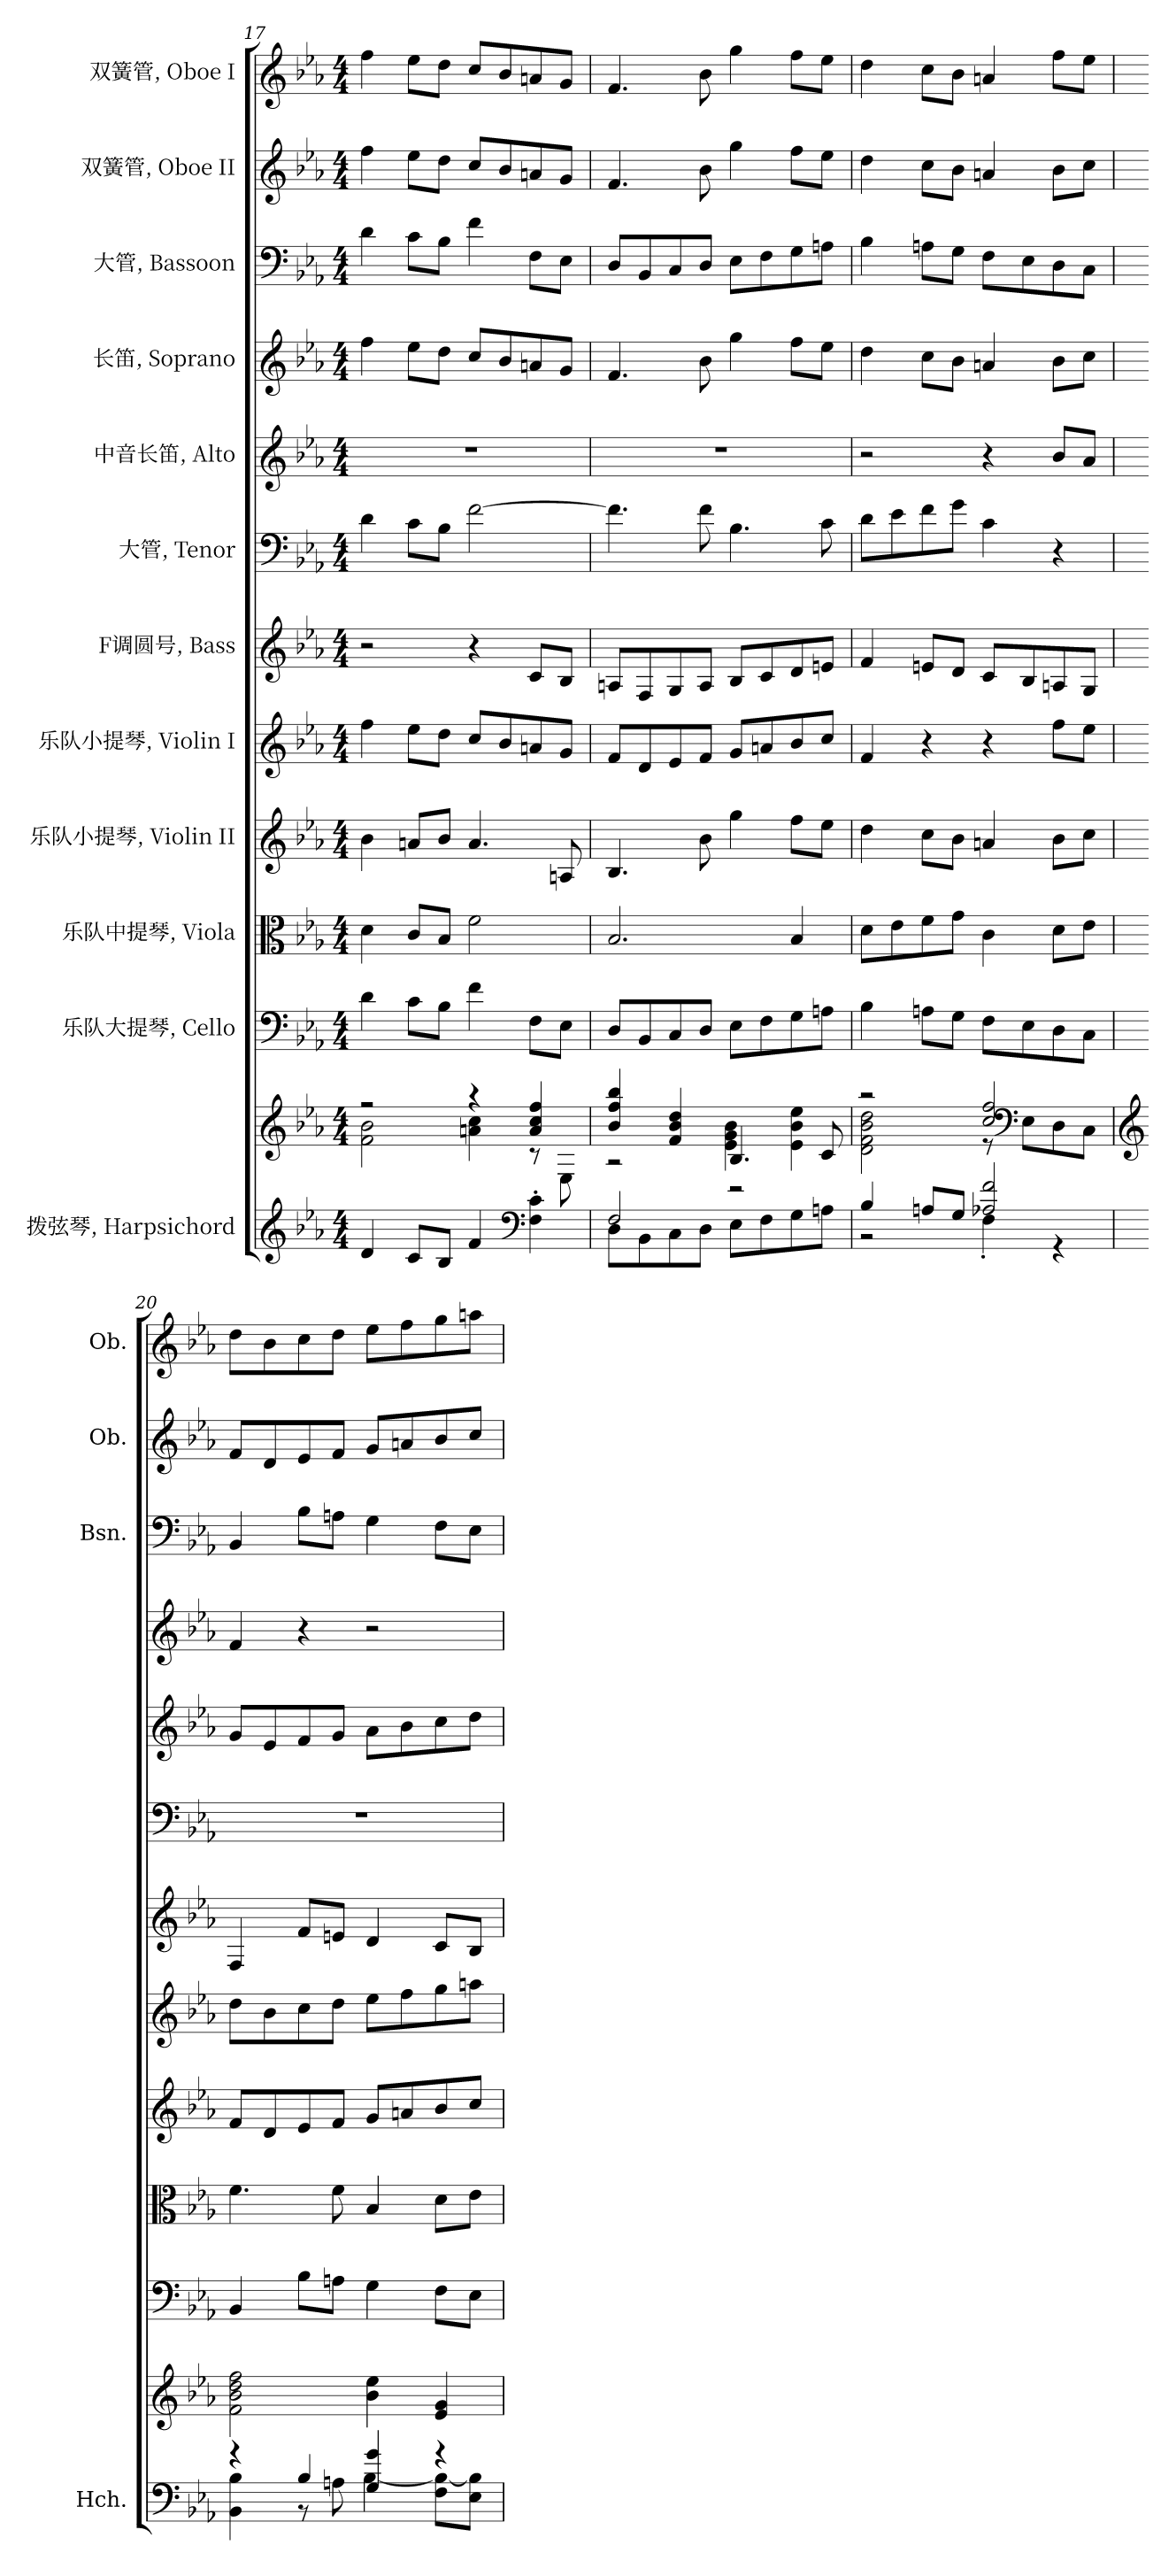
**kern	**kern	**kern	**kern	**kern	**kern	**kern	**kern	**kern	**kern	**kern	**kern	**kern
*part12	*part12	*part11	*part10	*part9	*part8	*part7	*part6	*part5	*part4	*part3	*part2	*part1
*staff13	*staff12	*staff11	*staff10	*staff9	*staff8	*staff7	*staff6	*staff5	*staff4	*staff3	*staff2	*staff1
*I"拨弦琴, Harpsichord	*	*I"乐队大提琴, Cello	*I"乐队中提琴, Viola	*I"乐队小提琴, Violin II	*I"乐队小提琴, Violin I	*I"F调圆号, Bass	*I"大管, Tenor	*I"中音长笛, Alto	*I"长笛, Soprano	*I"大管, Bassoon	*I"双簧管, Oboe II	*I"双簧管, Oboe I
*I'Hch.	*	*	*	*	*	*	*	*	*	*I'Bsn.	*I'Ob.	*I'Ob.
*clefG2	*clefG2	*clefF4	*clefC3	*clefG2	*clefG2	*clefG2	*clefF4	*clefG2	*clefG2	*clefF4	*clefG2	*clefG2
*	*	*	*	*	*	*ITrd4c7	*	*ITrd3c5	*	*	*	*
*k[b-e-a-]	*k[b-e-a-]	*k[b-e-a-]	*k[b-e-a-]	*k[b-e-a-]	*k[b-e-a-]	*k[b-e-a-d-]	*k[b-e-a-]	*k[b-e-]	*k[b-e-a-]	*k[b-e-a-]	*k[b-e-a-]	*k[b-e-a-]
*M4/4	*M4/4	*M4/4	*M4/4	*M4/4	*M4/4	*M4/4	*M4/4	*M4/4	*M4/4	*M4/4	*M4/4	*M4/4
=17	=17	=17	=17	=17	=17	=17	=17	=17	=17	=17	=17	=17
*	*^	*	*	*	*	*	*	*	*	*	*	*
4d/	2r	2f\ 2b-\	4d\	4d\	4b-\	4ff\	2r	4d\	1r	4ff\	4d\	4ff\	4ff\
8c/L	.	.	8c\L	8c/L	8an/L	8ee-\L	.	8c\L	.	8ee-\L	8c\L	8ee-\L	8ee-\L
8B-/J	.	.	8B-\J	8B-/J	8b-/J	8dd\J	.	8B-\J	.	8dd\J	8B-\J	8dd\J	8dd\J
4f/	4r	4an\ 4cc\	4f\	2f\	4.a/	8cc/L	4r	[2f\	.	8cc/L	4f\	8cc/L	8cc/L
.	.	.	.	.	.	8b-/	.	.	.	8b-/	.	8b-/	8b-/
*clefF4	*	*	*	*	*	*	*	*	*	*	*	*	*
4F\' 4c\'	4a/ 4cc/ 4ff/	8r	8F\L	.	.	8an/	8F/L	.	.	8an/	8F\L	8an/	8an/
.	.	8E-\	8E-\J	.	8An/	8g/J	8E-/J	.	.	8g/J	8E-\J	8g/J	8g/J
=18	=18	=18	=18	=18	=18	=18	=18	=18	=18	=18	=18	=18	=18
*^	*	*	*	*	*	*	*	*	*	*	*	*	*
2F/	8D\L	4b-/ 4ff/ 4bb-/	2r	8D/L	2.B-/	4.B-/	8f/L	8Dn/L	4.f\]	1r	4.f/	8D/L	4.f/	4.f/
.	8BB-\	.	.	8BB-/	.	.	8d/	8BB-/	.	.	.	8BB-/	.	.
.	8C\	4f/ 4b-/ 4dd/	.	8C/	.	.	8e-/	8C/	.	.	.	8C/	.	.
.	8D\J	.	.	8D/J	.	8b-\	8f/J	8D/J	8f\	.	8b-\	8D/J	8b-\	8b-\
2r	8E-\L	4.B-/	4e-\ 4g\ 4b-\	8E-\L	.	4gg\	8g/L	8E-/L	4.B-\	.	4gg\	8E-\L	4gg\	4gg\
.	8F\	.	.	8F\	.	.	8an/	8F/	.	.	.	8F\	.	.
.	8G\	.	4e-\ 4b-\ 4ee-\	8G\	4B-/	8ff\L	8b-/	8G/	.	.	8ff\L	8G\	8ff\L	8ff\L
.	8An\J	8c/	.	8An\J	.	8ee-\J	8cc/J	8An/J	8c\	.	8ee-\J	8An\J	8ee-\J	8ee-\J
!!LO:PB:g=z
=19	=19	=19	=19	=19	=19	=19	=19	=19	=19	=19	=19	=19	=19	=19
4B-/	2r	2r	2d\ 2f\ 2b-\ 2dd\	4B-\	8d\L	4dd\	4f/	4B-/	8d\L	2r	4dd\	4B-\	4dd\	4dd\
.	.	.	.	.	8e-\	.	.	.	8e-\	.	.	.	.	.
8An/L	.	.	.	8An\L	8f\	8cc\L	4r	8An/L	8f\	.	8cc\L	8An\L	8cc\L	8cc\L
8G/J	.	.	.	8G\J	8g\J	8b-\J	.	8G/J	8g\J	.	8b-\J	8G\J	8b-\J	8b-\J
2A-X/ 2f/	4F'\	2cc/ 2ff/	8r	8F\L	4c\	4an/	4r	8F/L	4c\	4r	4an/	8F\L	4an/	4an/
*	*	*clefF4	*	*	*	*	*	*	*	*	*	*	*	*
.	.	.	8E-\L	8E-\	.	.	.	8E-/	.	.	.	8E-\	.	.
.	4r	.	8D\	8D\	8d\L	8b-\L	8ff\L	8Dn/	4r	8f/L	8b-\L	8D\	8b-\L	8ff\L
.	.	.	8C\J	8C\J	8e-\J	8cc\J	8ee-\J	8C/J	.	8e-/J	8cc\J	8C\J	8cc\J	8ee-\J
*	*	*v	*v	*	*	*	*	*	*	*	*	*	*	*
=20	=20	=20	=20	=20	=20	=20	=20	=20	=20	=20	=20	=20	=20
*	*	*clefG2	*	*	*	*	*	*	*	*	*	*	*
4r	4BB-\ 4B-\	2f\ 2b-\ 2dd\ 2ff\	4BB-/	4.f\	8f/L	8dd\L	4BB-/	1r	8d/L	4f/	4BB-/	8f/L	8dd\L
.	.	.	.	.	8d/	8b-\	.	.	8B-/	.	.	8d/	8b-\
4B-/	8r	.	8B-\L	.	8e-/	8cc\	8B-/L	.	8c/	4r	8B-\L	8e-/	8cc\
.	8An\	.	8An\J	8f\	8f/J	8dd\J	8An/J	.	8d/J	.	8An\J	8f/J	8dd\J
4G/ 4g/	[4B-\	4b-\ 4ee-\	4G\	4B-/	8g/L	8ee-\L	4G/	.	8e-\L	2r	4G\	8g/L	8ee-\L
.	.	.	.	.	8an/	8ff\	.	.	8f\	.	.	8an/	8ff\
4r	8F\ 8B-\_L	4e-/ 4g/	8F\L	8d\L	8b-/	8gg\	8F/L	.	8g\	.	8F\L	8b-/	8gg\
.	8E-\ 8B-\]J	.	8E-\J	8e-\J	8cc/J	8aan\J	8E-/J	.	8a\J	.	8E-\J	8cc/J	8aan\J
*v	*v	*	*	*	*	*	*	*	*	*	*	*	*
=	=	=	=	=	=	=	=	=	=	=	=	=
*-	*-	*-	*-	*-	*-	*-	*-	*-	*-	*-	*-	*-
